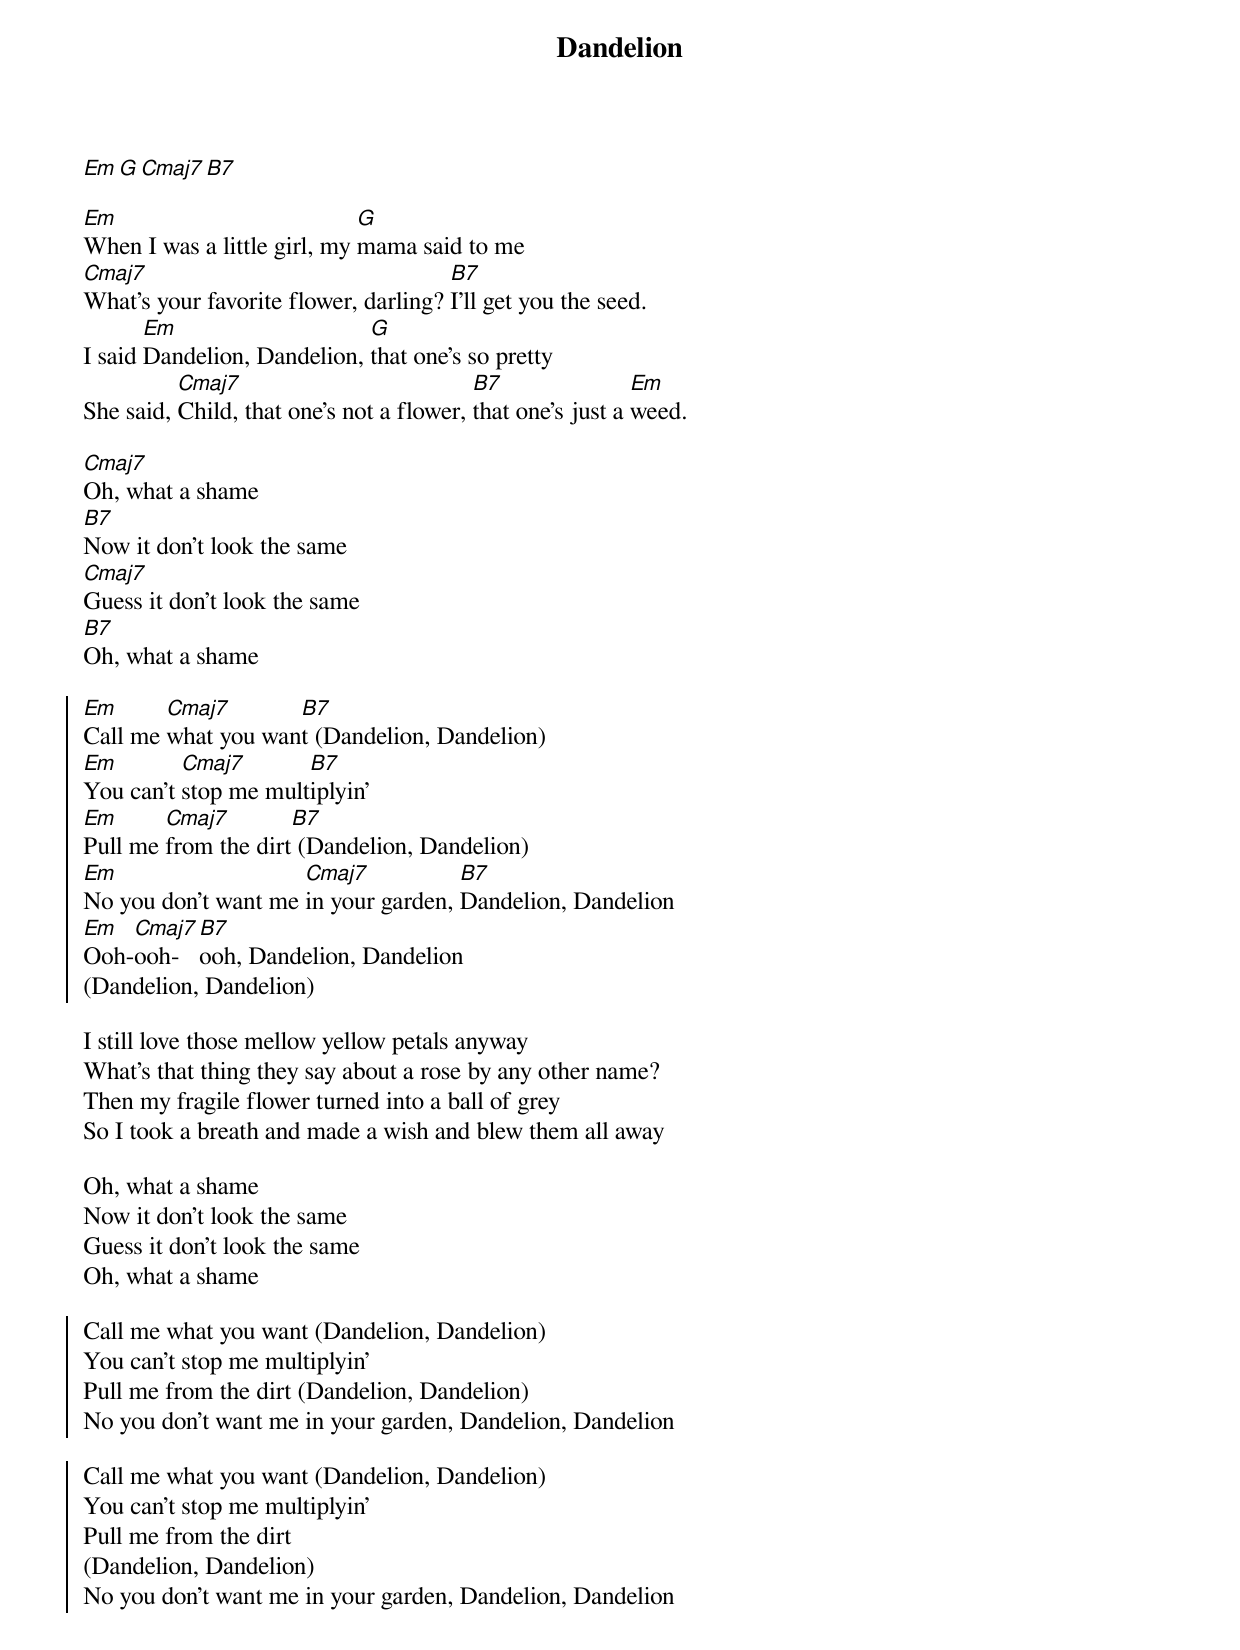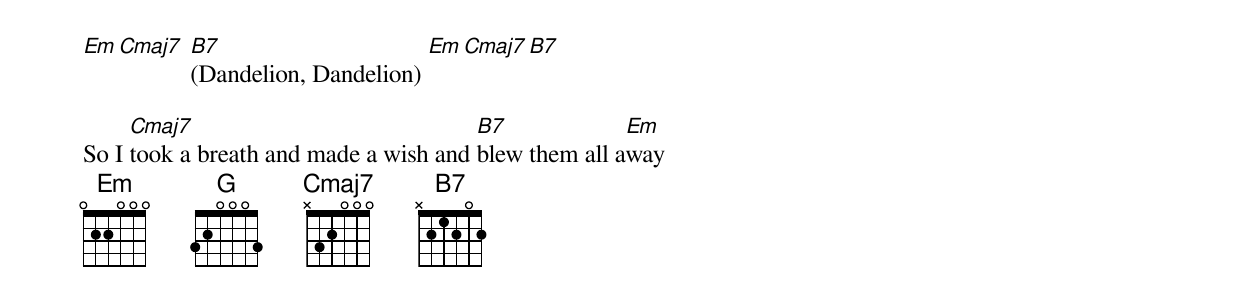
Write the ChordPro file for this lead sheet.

{title: Dandelion}
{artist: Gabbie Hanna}

[Em G Cmaj7 B7]

[Em]When I was a little girl, my [G]mama said to me
[Cmaj7]What's your favorite flower, darling? [B7]I'll get you the seed.
I said [Em]Dandelion, Dandelion, [G]that one’s so pretty
She said, [Cmaj7]Child, that one's not a flower, [B7]that one's just a [Em]weed.

[Cmaj7]Oh, what a shame
[B7]Now it don't look the same
[Cmaj7]Guess it don't look the same
[B7]Oh, what a shame

{soc}
[Em]Call me [Cmaj7]what you wan[B7]t (Dandelion, Dandelion)
[Em]You can't [Cmaj7]stop me mult[B7]iplyin’
[Em]Pull me [Cmaj7]from the dirt[B7] (Dandelion, Dandelion)
[Em]No you don't want me [Cmaj7]in your garden, [B7]Dandelion, Dandelion
[Em]Ooh-[Cmaj7]ooh-[B7]ooh, Dandelion, Dandelion
(Dandelion, Dandelion)
{eoc}

I still love those mellow yellow petals anyway
What's that thing they say about a rose by any other name?
Then my fragile flower turned into a ball of grey
So I took a breath and made a wish and blew them all away

Oh, what a shame
Now it don't look the same
Guess it don't look the same
Oh, what a shame

{soc}
Call me what you want (Dandelion, Dandelion)
You can't stop me multiplyin’
Pull me from the dirt (Dandelion, Dandelion)
No you don't want me in your garden, Dandelion, Dandelion
{eoc}

{soc}
Call me what you want (Dandelion, Dandelion)
You can't stop me multiplyin’
Pull me from the dirt
(Dandelion, Dandelion)
No you don't want me in your garden, Dandelion, Dandelion
{eoc}

[Em Cmaj7] [B7](Dandelion, Dandelion) [Em Cmaj7 B7]

So I [Cmaj7]took a breath and made a wish and [B7]blew them all a[Em]way
